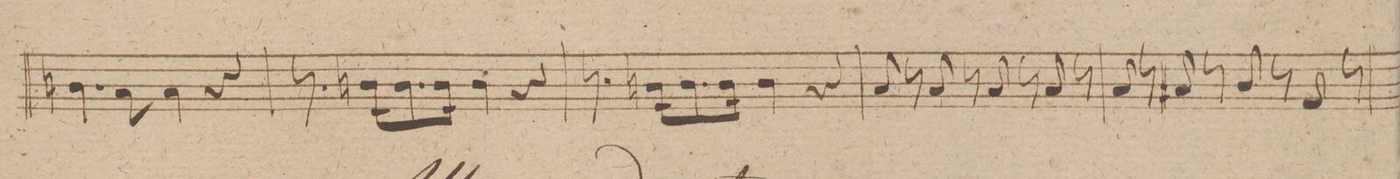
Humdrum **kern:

**kern	**dynam
*I"Viola.	*
*clefC3	*
*k[f#c#g#d#]	*
*met(c)	*
*M4/4	*
4.cn\	.
8B/	.
4B/	.
4r	.
=22	=22
8.r	.
16cn\KL	.
8.c\	.
16c\Jk	.
4c\	.
4r	.
=23	=23
8.r	.
16cn\KL	.
8.c\	.
16c\Jk	.
4c\	.
4r	.
=24	=24
8B/	.
8r	.
8B/	.
8r	.
8B/	.
8r	.
8B/	.
8r	.
=25	=25
8B/	.
8r	.
8B#X/	.
8r	.
8c#\	.
8r	.
8G#/	.
8r	.
=26	=26
*-	*-
